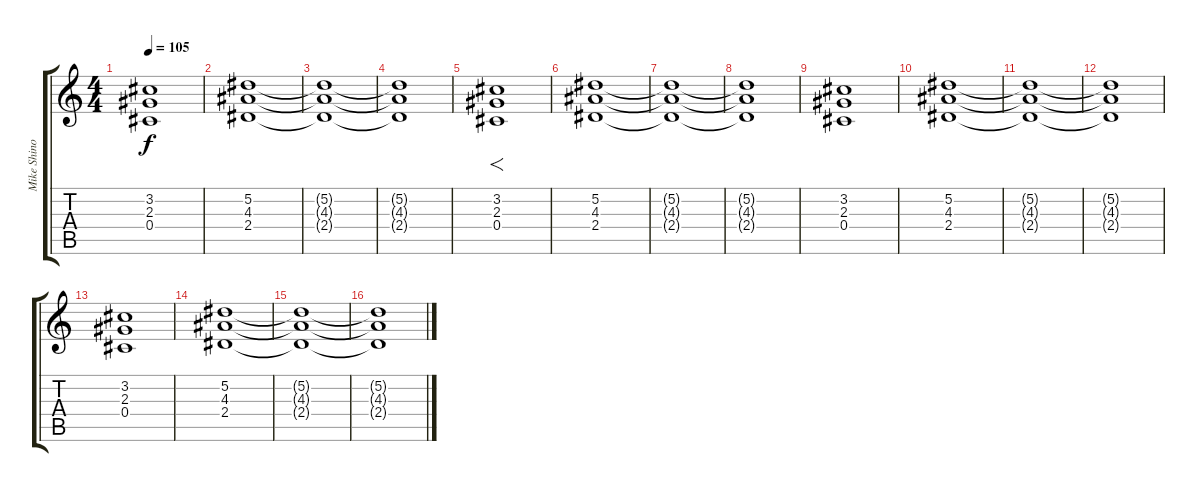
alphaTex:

\track ("Mike Shinoda (2nd Guitar)" "Mike Shino") {instrument distortionguitar}
\staff {score tabs}
\tuning (Eb4 Bb3 Gb3 Db3 Ab2 Db2) {hide}
\ts (4 4)
\tempo 105
\clef g2
\ks c
(3.2 2.3 0.4).1{dy f} |
(5.2 4.3 2.4).1 |
(5.2{t} 4.3{t} 2.4{t}).1 |
(5.2{t} 4.3{t} 2.4{t}).1 |
(3.2 2.3 0.4).1{f} |
(5.2 4.3 2.4).1 |
(5.2{t} 4.3{t} 2.4{t}).1 |
(5.2{t} 4.3{t} 2.4{t}).1 |
(3.2 2.3 0.4).1 |
(5.2 4.3 2.4).1 |
(5.2{t} 4.3{t} 2.4{t}).1 |
(5.2{t} 4.3{t} 2.4{t}).1 |
(3.2 2.3 0.4).1 |
(5.2 4.3 2.4).1 |
(5.2{t} 4.3{t} 2.4{t}).1 |
(5.2{t} 4.3{t} 2.4{t}).1
